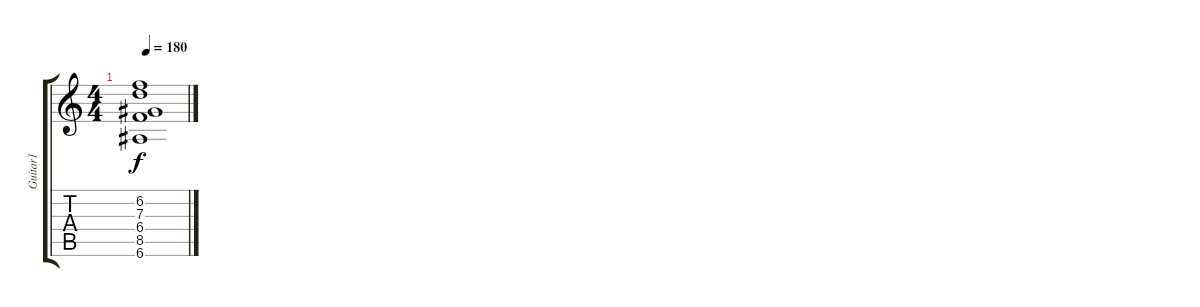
\track ("Guitar1" "Guitar1") {instrument overdrivenguitar}
\staff {score tabs}
\tuning (E4 B3 G3 D3 A2 E2) {hide}
\ts (4 4)
\tempo 180
\clef g2
\ks c
(6.2{t} 7.3{t} 6.4{t} 8.5{t} 6.6{t}).1{dy f}
